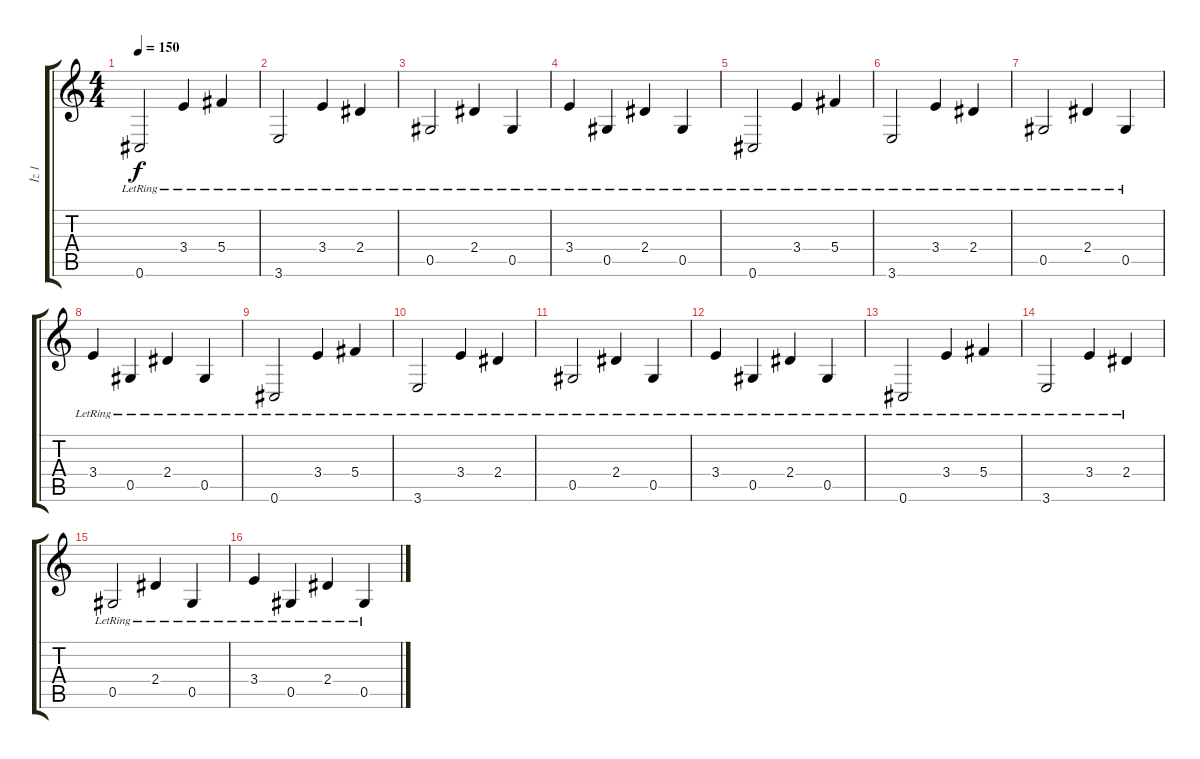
\track ("İz 1" "İz 1") {instrument electricguitarclean}
\staff {score tabs}
\tuning (Eb4 Bb3 Gb3 Db3 Ab2 Db2) {hide}
\ts (4 4)
\tempo 150
\clef g2
\ks c
0.6{lr}.2{dy f} 3.4{lr}.4 5.4{lr}.4 |
3.6{lr}.2 3.4{lr}.4 2.4{lr}.4 |
0.5{lr}.2 2.4{lr}.4 0.5{lr}.4 |
3.4{lr}.4 0.5{lr}.4 2.4{lr}.4 0.5{lr}.4 |
0.6{lr}.2 3.4{lr}.4 5.4{lr}.4 |
3.6{lr}.2 3.4{lr}.4 2.4{lr}.4 |
0.5{lr}.2 2.4{lr}.4 0.5{lr}.4 |
3.4{lr}.4 0.5{lr}.4 2.4{lr}.4 0.5{lr}.4 |
0.6{lr}.2 3.4{lr}.4 5.4{lr}.4 |
3.6{lr}.2 3.4{lr}.4 2.4{lr}.4 |
0.5{lr}.2 2.4{lr}.4 0.5{lr}.4 |
3.4{lr}.4 0.5{lr}.4 2.4{lr}.4 0.5{lr}.4 |
0.6{lr}.2 3.4{lr}.4 5.4{lr}.4 |
3.6{lr}.2 3.4{lr}.4 2.4{lr}.4 |
0.5{lr}.2 2.4{lr}.4 0.5{lr}.4 |
3.4{lr}.4 0.5{lr}.4 2.4{lr}.4 0.5{lr}.4
